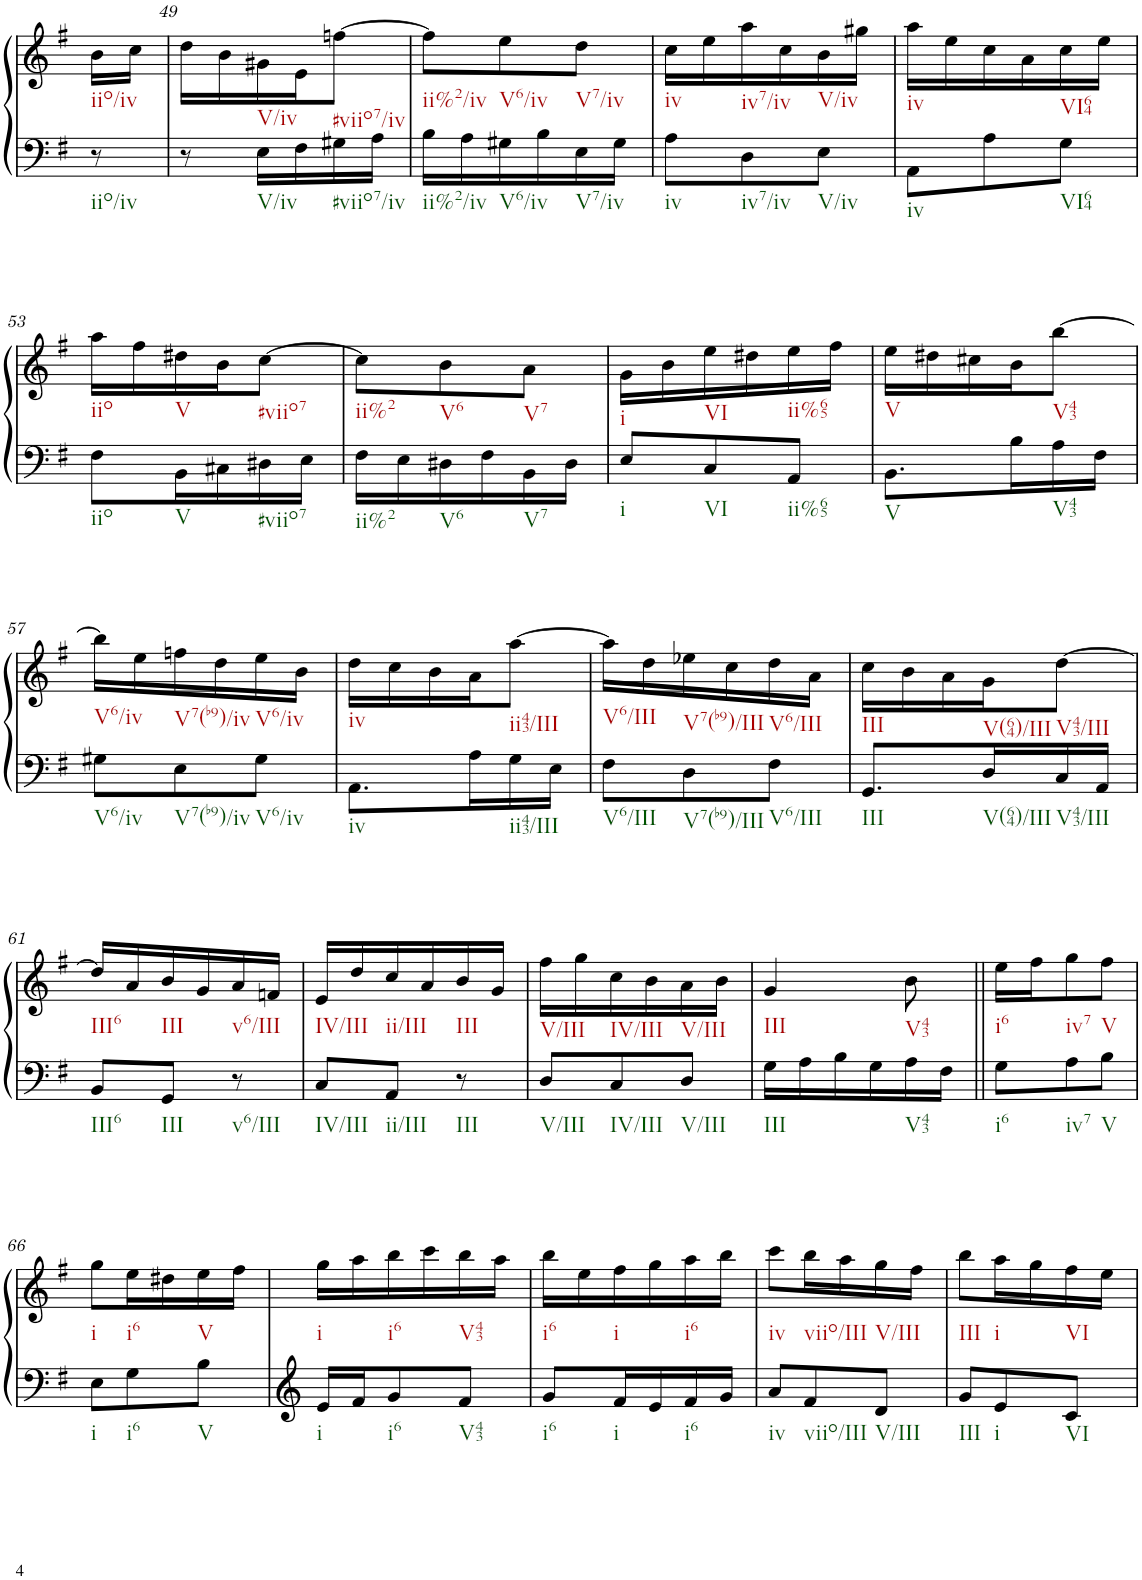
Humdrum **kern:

**kern	**kern
*part1	*part1
*staff2	*staff1
*I"unbenannt9	*
!!LO:PB:g=z
*clefF4	*clefG2
*k[f#]	*k[f#]
*M3/8	*M3/8
=48X2	=48X2
8r	16b\LL
.	16cc\JJ
=49	=49
8r	16dd\LL
.	16b\
16E\LL	16g#X\
16F#\	16e\J
16G#X\	[8ffn\J
16A\JJ	.
=50	=50
16B\LL	8ff\L]
16A\	.
16G#X\	8ee\
16B\	.
16E\	8dd\J
16G#\JJ	.
=51	=51
8A\L	16cc\LL
.	16ee\
8D\	16aa\
.	16cc\
8E\J	16b\
.	16gg#X\JJ
=52	=52
8AA\L	16aa\LL
.	16ee\
8A\	16cc\
.	16a\
8G\J	16cc\
.	16ee\JJ
!!LO:LB:g=z
=53	=53
8F#\L	16aa\LL
.	16ff#\
16BB\L	16dd#X\
16C#X\	16b\J
16D#X\	[8cc\J
16E\JJ	.
=54	=54
16F#\LL	8cc\L]
16E\	.
16D#X\	8b\
16F#\	.
16BB\	8a\J
16D#\JJ	.
=55	=55
8E/L	16g\LL
.	16b\
8C/	16ee\
.	16dd#X\
8AA/J	16ee\
.	16ff#\JJ
=56	=56
8.BB\L	16ee\LL
.	16dd#X\
.	16cc#X\
16B\L	16b\J
16A\	[8bb\J
16F#\JJ	.
!!LO:LB:g=z
=57	=57
8G#X\L	16bb\LL]
.	16ee\
8E\	16ffn\
.	16dd\
8G#\J	16ee\
.	16b\JJ
=58	=58
8.AA\L	16dd\LL
.	16cc\
.	16b\
16A\L	16a\J
16G\	[8aa\J
16E\JJ	.
=59	=59
8F#\L	16aa\LL]
.	16dd\
8D\	16ee-X\
.	16cc\
8F#\J	16dd\
.	16a\JJ
=60	=60
8.GG/L	16cc\LL
.	16b\
.	16a\
16D/L	16g\J
16C/	[8dd\J
16AA/JJ	.
!!LO:LB:g=z
=61	=61
8BB/L	16dd/LL]
.	16a/
8GG/J	16b/
.	16g/
8r	16a/
.	16fn/JJ
=62	=62
8C/L	16e/LL
.	16dd/
8AA/J	16cc/
.	16a/
8r	16b/
.	16g/JJ
=63	=63
8D/L	16ff#\LL
.	16gg\
8C/	16cc\
.	16b\
8D/J	16a\
.	16b\JJ
=64	=64
16G\LL	4g/
16A\	.
16B\	.
16G\	.
16A\	8b\
16F#\JJ	.
=65||	=65||
8G\L	16ee\LL
.	16ff#\J
8A\	8gg\
8B\J	8ff#\J
!!LO:LB:g=z
=66	=66
8E\L	8gg\L
8G\	16ee\L
.	16dd#X\
8B\J	16ee\
.	16ff#\JJ
=67	=67
16e/LL	16gg\LL
16f#/J	16aa\
8g/	16bb\
.	16ccc\
8f#/J	16bb\
.	16aa\JJ
=68	=68
8g/L	16bb\LL
.	16ee\
16f#/L	16ff#\
16e/	16gg\
16f#/	16aa\
16g/JJ	16bb\JJ
=69	=69
8a/L	8ccc\L
8f#/	16bb\L
.	16aa\
8d/J	16gg\
.	16ff#\JJ
=70	=70
8g/L	8bb\L
8e/	16aa\L
.	16gg\
8c/J	16ff#\
.	16ee\JJ
=	=
*-	*-
